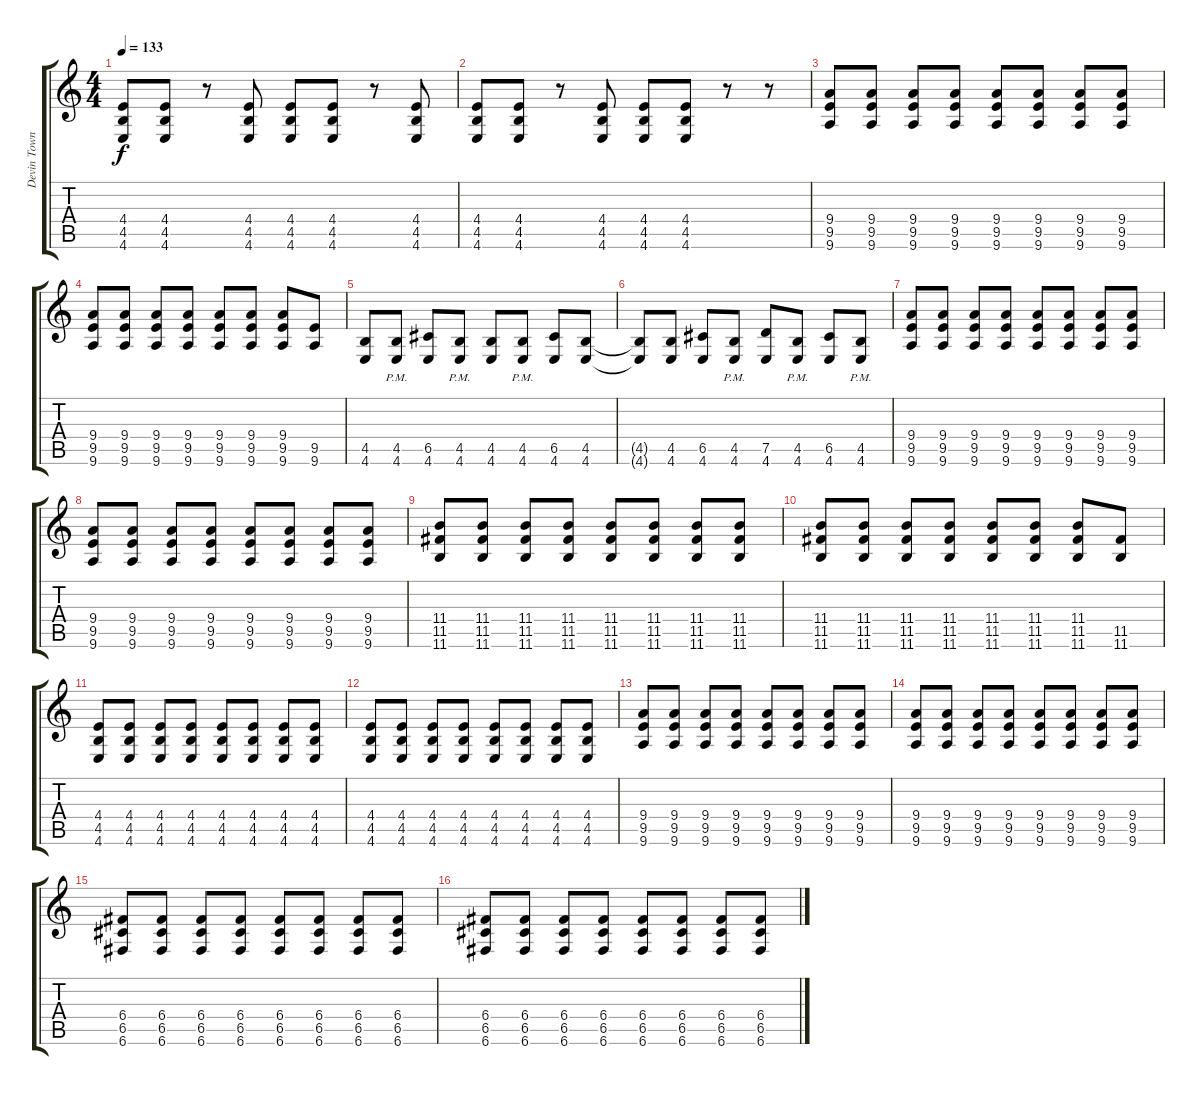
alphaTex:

\track ("Devin Townsend" "Devin Town") {instrument distortionguitar}
\staff {score tabs}
\tuning (E4 C4 G3 C3 G2 C2) {hide}
\ts (4 4)
\tempo 133
\clef g2
\ks c
(4.4 4.5 4.6).8{txt "" dy f} (4.4 4.5 4.6).8{txt ""} r.8{txt ""} (4.4 4.5 4.6).8{txt ""} (4.4 4.5 4.6).8{txt ""} (4.4 4.5 4.6).8{txt ""} r.8{txt ""} (4.4 4.5 4.6).8{txt ""} |
(4.4 4.5 4.6).8{txt ""} (4.4 4.5 4.6).8{txt ""} r.8{txt ""} (4.4 4.5 4.6).8{txt ""} (4.4 4.5 4.6).8{txt ""} (4.4 4.5 4.6).8{txt ""} r.8{txt ""} r.8{txt ""} |
(9.4 9.5 9.6).8{txt ""} (9.4 9.5 9.6).8{txt ""} (9.4 9.5 9.6).8{txt ""} (9.4 9.5 9.6).8{txt ""} (9.4 9.5 9.6).8{txt ""} (9.4 9.5 9.6).8{txt ""} (9.4 9.5 9.6).8{txt ""} (9.4 9.5 9.6).8{txt ""} |
(9.4 9.5 9.6).8{txt ""} (9.4 9.5 9.6).8{txt ""} (9.4 9.5 9.6).8{txt ""} (9.4 9.5 9.6).8{txt ""} (9.4 9.5 9.6).8{txt ""} (9.4 9.5 9.6).8{txt ""} (9.4 9.5 9.6).8{txt ""} (9.5 9.6).8{txt ""} |
(4.5 4.6).8{txt ""} (4.5{pm} 4.6{pm}).8{txt ""} (6.5 4.6).8{txt ""} (4.5{pm} 4.6{pm}).8{txt ""} (4.5 4.6).8{txt ""} (4.5{pm} 4.6{pm}).8{txt ""} (6.5 4.6).8{txt ""} (4.5 4.6).8{txt ""} |
(4.5{t} 4.6{t}).8{txt ""} (4.5 4.6).8{txt ""} (6.5 4.6).8{txt ""} (4.5{pm} 4.6{pm}).8{txt ""} (7.5 4.6).8{txt ""} (4.5{pm} 4.6{pm}).8{txt ""} (6.5 4.6).8{txt ""} (4.5{pm} 4.6{pm}).8{txt ""} |
(9.4 9.5 9.6).8{txt ""} (9.4 9.5 9.6).8{txt ""} (9.4 9.5 9.6).8{txt ""} (9.4 9.5 9.6).8{txt ""} (9.4 9.5 9.6).8{txt ""} (9.4 9.5 9.6).8{txt ""} (9.4 9.5 9.6).8{txt ""} (9.4 9.5 9.6).8{txt ""} |
(9.4 9.5 9.6).8{txt ""} (9.4 9.5 9.6).8{txt ""} (9.4 9.5 9.6).8{txt ""} (9.4 9.5 9.6).8{txt ""} (9.4 9.5 9.6).8{txt ""} (9.4 9.5 9.6).8{txt ""} (9.4 9.5 9.6).8{txt ""} (9.4 9.5 9.6).8{txt ""} |
(11.4 11.5 11.6).8{txt ""} (11.4 11.5 11.6).8{txt ""} (11.4 11.5 11.6).8{txt ""} (11.4 11.5 11.6).8{txt ""} (11.4 11.5 11.6).8{txt ""} (11.4 11.5 11.6).8{txt ""} (11.4 11.5 11.6).8{txt ""} (11.4 11.5 11.6).8{txt ""} |
(11.4 11.5 11.6).8{txt ""} (11.4 11.5 11.6).8{txt ""} (11.4 11.5 11.6).8{txt ""} (11.4 11.5 11.6).8{txt ""} (11.4 11.5 11.6).8{txt ""} (11.4 11.5 11.6).8{txt ""} (11.4 11.5 11.6).8{txt ""} (11.5 11.6).8{txt ""} |
(4.4 4.5 4.6).8{txt ""} (4.4 4.5 4.6).8{txt ""} (4.4 4.5 4.6).8{txt ""} (4.4 4.5 4.6).8{txt ""} (4.4 4.5 4.6).8{txt ""} (4.4 4.5 4.6).8{txt ""} (4.4 4.5 4.6).8{txt ""} (4.4 4.5 4.6).8{txt ""} |
(4.4 4.5 4.6).8{txt ""} (4.4 4.5 4.6).8{txt ""} (4.4 4.5 4.6).8{txt ""} (4.4 4.5 4.6).8{txt ""} (4.4 4.5 4.6).8{txt ""} (4.4 4.5 4.6).8{txt ""} (4.4 4.5 4.6).8{txt ""} (4.4 4.5 4.6).8{txt ""} |
(9.4 9.5 9.6).8{txt ""} (9.4 9.5 9.6).8{txt ""} (9.4 9.5 9.6).8{txt ""} (9.4 9.5 9.6).8{txt ""} (9.4 9.5 9.6).8{txt ""} (9.4 9.5 9.6).8{txt ""} (9.4 9.5 9.6).8{txt ""} (9.4 9.5 9.6).8{txt ""} |
(9.4 9.5 9.6).8{txt ""} (9.4 9.5 9.6).8{txt ""} (9.4 9.5 9.6).8{txt ""} (9.4 9.5 9.6).8{txt ""} (9.4 9.5 9.6).8{txt ""} (9.4 9.5 9.6).8{txt ""} (9.4 9.5 9.6).8{txt ""} (9.4 9.5 9.6).8{txt ""} |
(6.4 6.5 6.6).8{txt ""} (6.4 6.5 6.6).8{txt ""} (6.4 6.5 6.6).8{txt ""} (6.4 6.5 6.6).8{txt ""} (6.4 6.5 6.6).8{txt ""} (6.4 6.5 6.6).8{txt ""} (6.4 6.5 6.6).8{txt ""} (6.4 6.5 6.6).8{txt ""} |
(6.4 6.5 6.6).8{txt ""} (6.4 6.5 6.6).8{txt ""} (6.4 6.5 6.6).8{txt ""} (6.4 6.5 6.6).8{txt ""} (6.4 6.5 6.6).8{txt ""} (6.4 6.5 6.6).8{txt ""} (6.4 6.5 6.6).8{txt ""} (6.4 6.5 6.6).8{txt ""}
